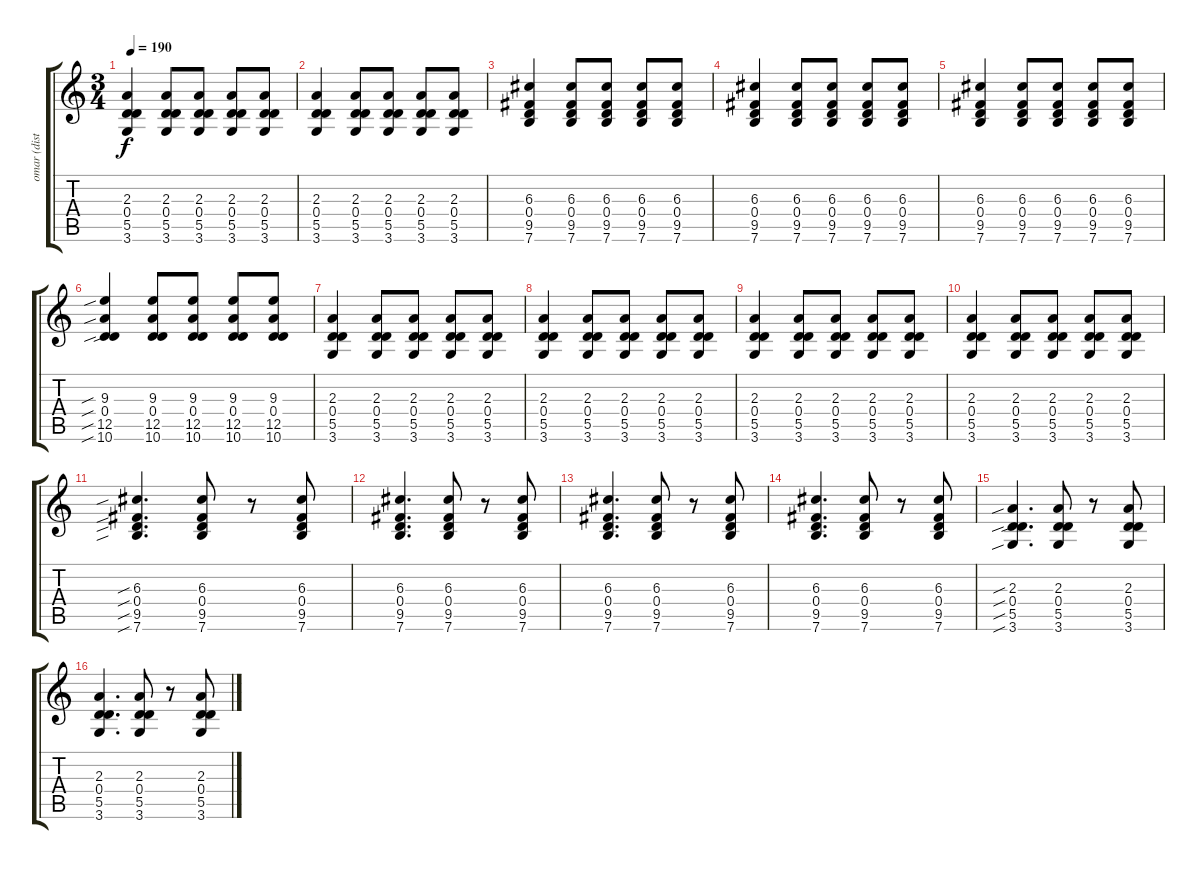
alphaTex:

\track ("omar (distor)" "omar (dist") {instrument overdrivenguitar}
\staff {score tabs}
\tuning (E4 B3 G3 D3 A2 E2) {hide}
\ts (3 4)
\tempo 190
\clef g2
\ks c
(2.3 0.4 5.5 3.6).4{dy f} (2.3 0.4 5.5 3.6).8 (2.3 0.4 5.5 3.6).8 (2.3 0.4 5.5 3.6).8 (2.3 0.4 5.5 3.6).8 |
(2.3 0.4 5.5 3.6).4 (2.3 0.4 5.5 3.6).8 (2.3 0.4 5.5 3.6).8 (2.3 0.4 5.5 3.6).8 (2.3 0.4 5.5 3.6).8 |
(6.3 0.4 9.5 7.6).4 (6.3 0.4 9.5 7.6).8 (6.3 0.4 9.5 7.6).8 (6.3 0.4 9.5 7.6).8 (6.3 0.4 9.5 7.6).8 |
(6.3 0.4 9.5 7.6).4 (6.3 0.4 9.5 7.6).8 (6.3 0.4 9.5 7.6).8 (6.3 0.4 9.5 7.6).8 (6.3 0.4 9.5 7.6).8 |
(6.3 0.4 9.5 7.6).4 (6.3 0.4 9.5 7.6).8 (6.3 0.4 9.5 7.6).8 (6.3 0.4 9.5 7.6).8 (6.3 0.4 9.5 7.6).8 |
(9.3{sib} 0.4{sib} 12.5{sib} 10.6{sib}).4 (9.3 0.4 12.5 10.6).8 (9.3 0.4 12.5 10.6).8 (9.3 0.4 12.5 10.6).8 (9.3 0.4 12.5 10.6).8 |
(2.3 0.4 5.5 3.6).4 (2.3 0.4 5.5 3.6).8 (2.3 0.4 5.5 3.6).8 (2.3 0.4 5.5 3.6).8 (2.3 0.4 5.5 3.6).8 |
(2.3 0.4 5.5 3.6).4 (2.3 0.4 5.5 3.6).8 (2.3 0.4 5.5 3.6).8 (2.3 0.4 5.5 3.6).8 (2.3 0.4 5.5 3.6).8 |
(2.3 0.4 5.5 3.6).4 (2.3 0.4 5.5 3.6).8 (2.3 0.4 5.5 3.6).8 (2.3 0.4 5.5 3.6).8 (2.3 0.4 5.5 3.6).8 |
(2.3 0.4 5.5 3.6).4 (2.3 0.4 5.5 3.6).8 (2.3 0.4 5.5 3.6).8 (2.3 0.4 5.5 3.6).8 (2.3 0.4 5.5 3.6).8 |
(6.3{sib} 0.4{sib} 9.5{sib} 7.6{sib}).4{d} (6.3 0.4 9.5 7.6).8 r.8 (6.3 0.4 9.5 7.6).8 |
(6.3 0.4 9.5 7.6).4{d} (6.3 0.4 9.5 7.6).8 r.8 (6.3 0.4 9.5 7.6).8 |
(6.3 0.4 9.5 7.6).4{d} (6.3 0.4 9.5 7.6).8 r.8 (6.3 0.4 9.5 7.6).8 |
(6.3 0.4 9.5 7.6).4{d} (6.3 0.4 9.5 7.6).8 r.8 (6.3 0.4 9.5 7.6).8 |
(2.3{sib} 0.4{sib} 5.5{sib} 3.6{sib}).4{d} (2.3 0.4 5.5 3.6).8 r.8 (2.3 0.4 5.5 3.6).8 |
(2.3 0.4 5.5 3.6).4{d} (2.3 0.4 5.5 3.6).8 r.8 (2.3 0.4 5.5 3.6).8
